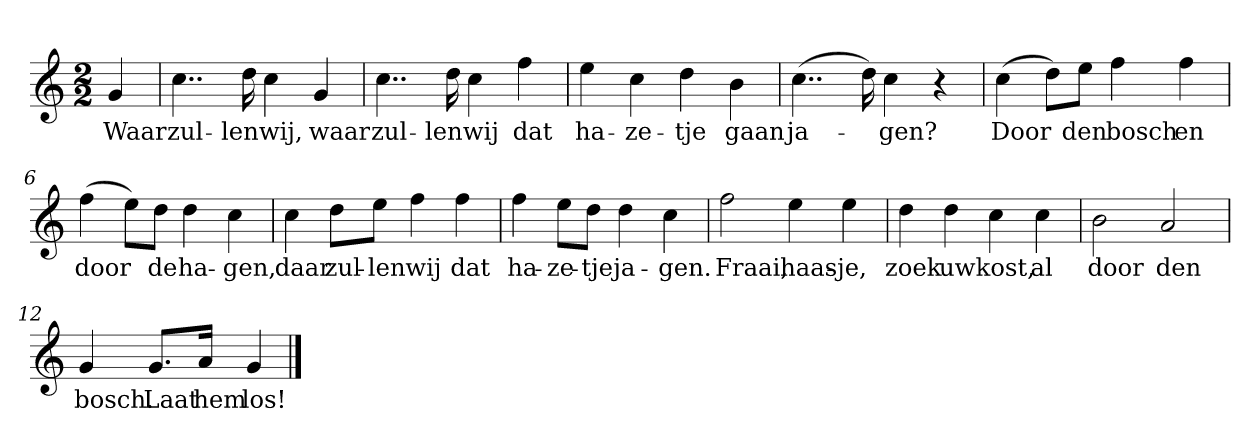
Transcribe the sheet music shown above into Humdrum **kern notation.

**kern	**text
*part1	*part1
*staff1	*staff1
*clefG2	*
*k[]	*
*C:	*
*M2/2	*
*MM120	*
=	=
4g	Waar
=1	=1
4..cc	zul-
16dd	-len
4cc	wij,
4g	waar
=2	=2
4..cc	zul-
16dd	-len
4cc	wij
4ff	dat
=3	=3
4ee	ha-
4cc	-ze-
4dd	-tje
4b	gaan
=4	=4
(4..cc	ja-
16dd)	.
4cc	-gen?
4r	.
=5	=5
(4cc	Door
8dd\L)	.
8ee\J	den
4ff	bosch
4ff	en
=6	=6
(4ff	door
8ee\L)	.
8dd\J	de
4dd	ha-
4cc	-gen,
=7	=7
4cc	daar
8dd\L	zul-
8ee\J	-len
4ff	wij
4ff	dat
=8	=8
4ff	ha-
8ee\L	-ze-
8dd\J	-tje
4dd	ja-
4cc	-gen.
=9	=9
2ff	Fraai,
4ee	haas-
4ee	-je,
=10	=10
4dd	zoek
4dd	uw
4cc	kost,
4cc	al
=11	=11
2b	door
2a	den
=12	=12
4g	bosch.
8.g/L	Laat
16a/Jk	hem
4g	los!
==	==
*-	*-
